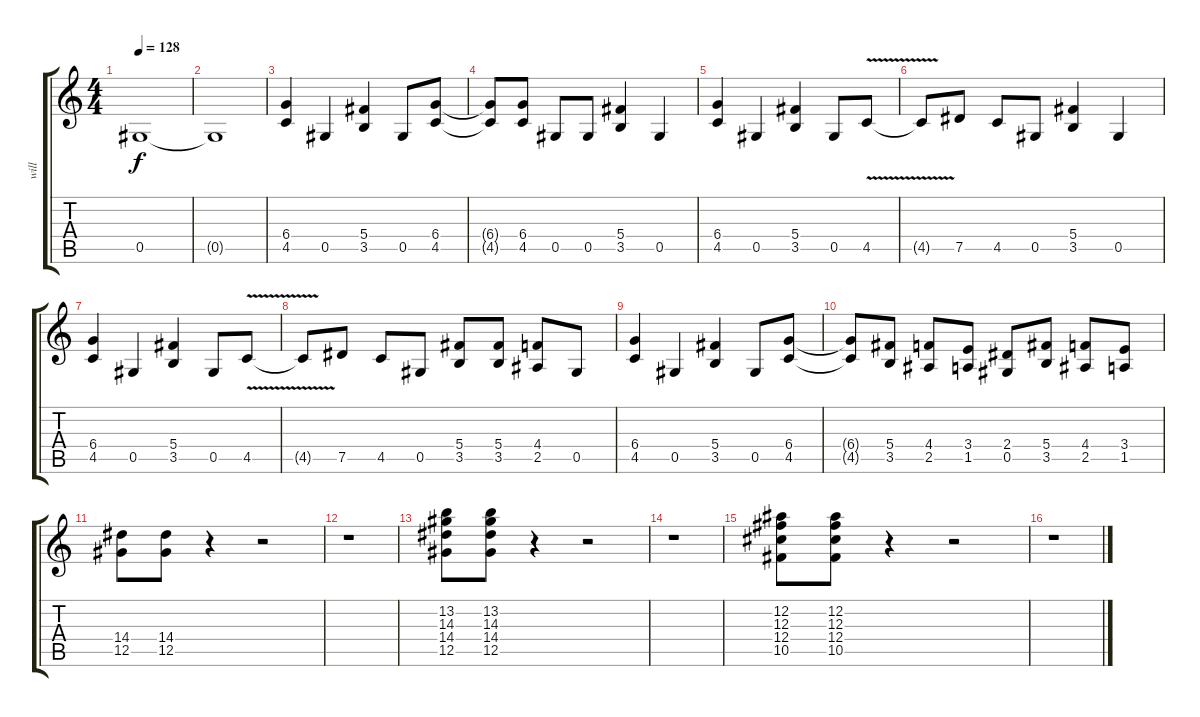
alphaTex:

\track ("will" "will") {instrument overdrivenguitar}
\staff {score tabs}
\tuning (Eb4 Bb3 Gb3 Db3 Ab2 Eb2) {hide}
\ts (4 4)
\tempo 128
\clef g2
\ks c
0.5{t}.1{dy f} |
0.5{t}.1 |
(6.4 4.5).4 0.5.4 (5.4 3.5).4 0.5.8 (6.4 4.5).8 |
(6.4{t} 4.5{t}).8 (6.4 4.5).8 0.5.8 0.5.8 (5.4 3.5).4 0.5.4 |
(6.4 4.5).4 0.5.4 (5.4 3.5).4 0.5.8 4.5{v}.8 |
4.5{t}.8 7.5.8 4.5.8 0.5.8 (5.4 3.5).4 0.5.4 |
(6.4 4.5).4 0.5.4 (5.4 3.5).4 0.5.8 4.5{v}.8 |
4.5{t}.8 7.5.8 4.5.8 0.5.8 (5.4 3.5).8 (5.4 3.5).8 (4.4 2.5).8 0.5.8 |
(6.4 4.5).4 0.5.4 (5.4 3.5).4 0.5.8 (6.4 4.5).8 |
(6.4{t} 4.5{t}).8 (5.4 3.5).8 (4.4 2.5).8 (3.4 1.5).8 (2.4 0.5).8 (5.4 3.5).8 (4.4 2.5).8 (3.4 1.5).8 |
(14.4 12.5).8 (14.4 12.5).8 r.4 r.2 |
r.1 |
(13.2 14.3 14.4 12.5).8 (13.2 14.3 14.4 12.5).8 r.4 r.2 |
r.1 |
(12.2 12.3 12.4 10.5).8 (12.2 12.3 12.4 10.5).8 r.4 r.2 |
r.1
